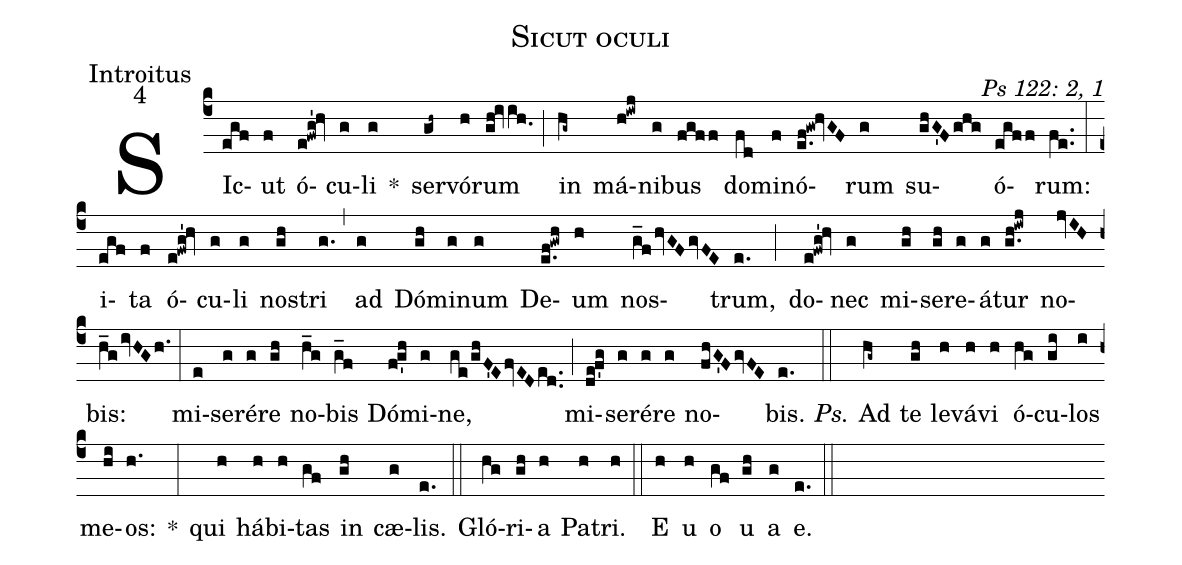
name: Sicut oculi;
office-part: Introitus;
mode: 4;
commentary: Ps 122: 2, 1;
%%
(c4) SIc(egf)ut(f) ó(e!fwg'!hv)cu(g)li(g) *() ser(gh~)vó(h)rum(gh!ivih.0) (;) in(hg~) má(h!iwj)ni(g)bus(fgff) do(fd)mi(f)nó(e.f!gw!hvGF)rum(g) su(ghG'Fghg)ó(egff)rum:(fe..) (:)
i(egf)ta(f) ó(e!fwg'!hv)cu(g)li(g) nos(gh)tri(g.) (,) ad(g) Dó(gh)mi(g)num(g) De(e.f!gwh)um(h) nos(g_fhvGFgvFE)trum,(e.) (;) do(e!fwg'!hv)nec(g) mi(gh)se(gh)re(g)á(g)tur(g.h!iwj) no(jvIH)bis:(h_givHGh.) (:)
mi(e)se(g)ré(g)re(gh) no(h_g)bis(g_f) Dó(fg'h)mi(g)ne,(ge/ghF'EfvEDed..) (;) mi(de!f'g)se(g)ré(g)re(g) no(fhG'FgvFE)bis.(e.) (::)
<i>Ps.</i> Ad(hg~) te(gh) le(h)vá(h)vi(h) ó(hg)cu(gi)los(i) me(hi)os:(h.) *(:)
qui(h) há(h)bi(h)tas(gf) in(gh) cæ(g)lis.(e.) (::)
Gló(hg)ri(gh)a(h) Pa(h)tri.(h) (::)
<eu>E(h) u(h) o(gf) u(gh) a(g) e.</eu>(e.) (::)
